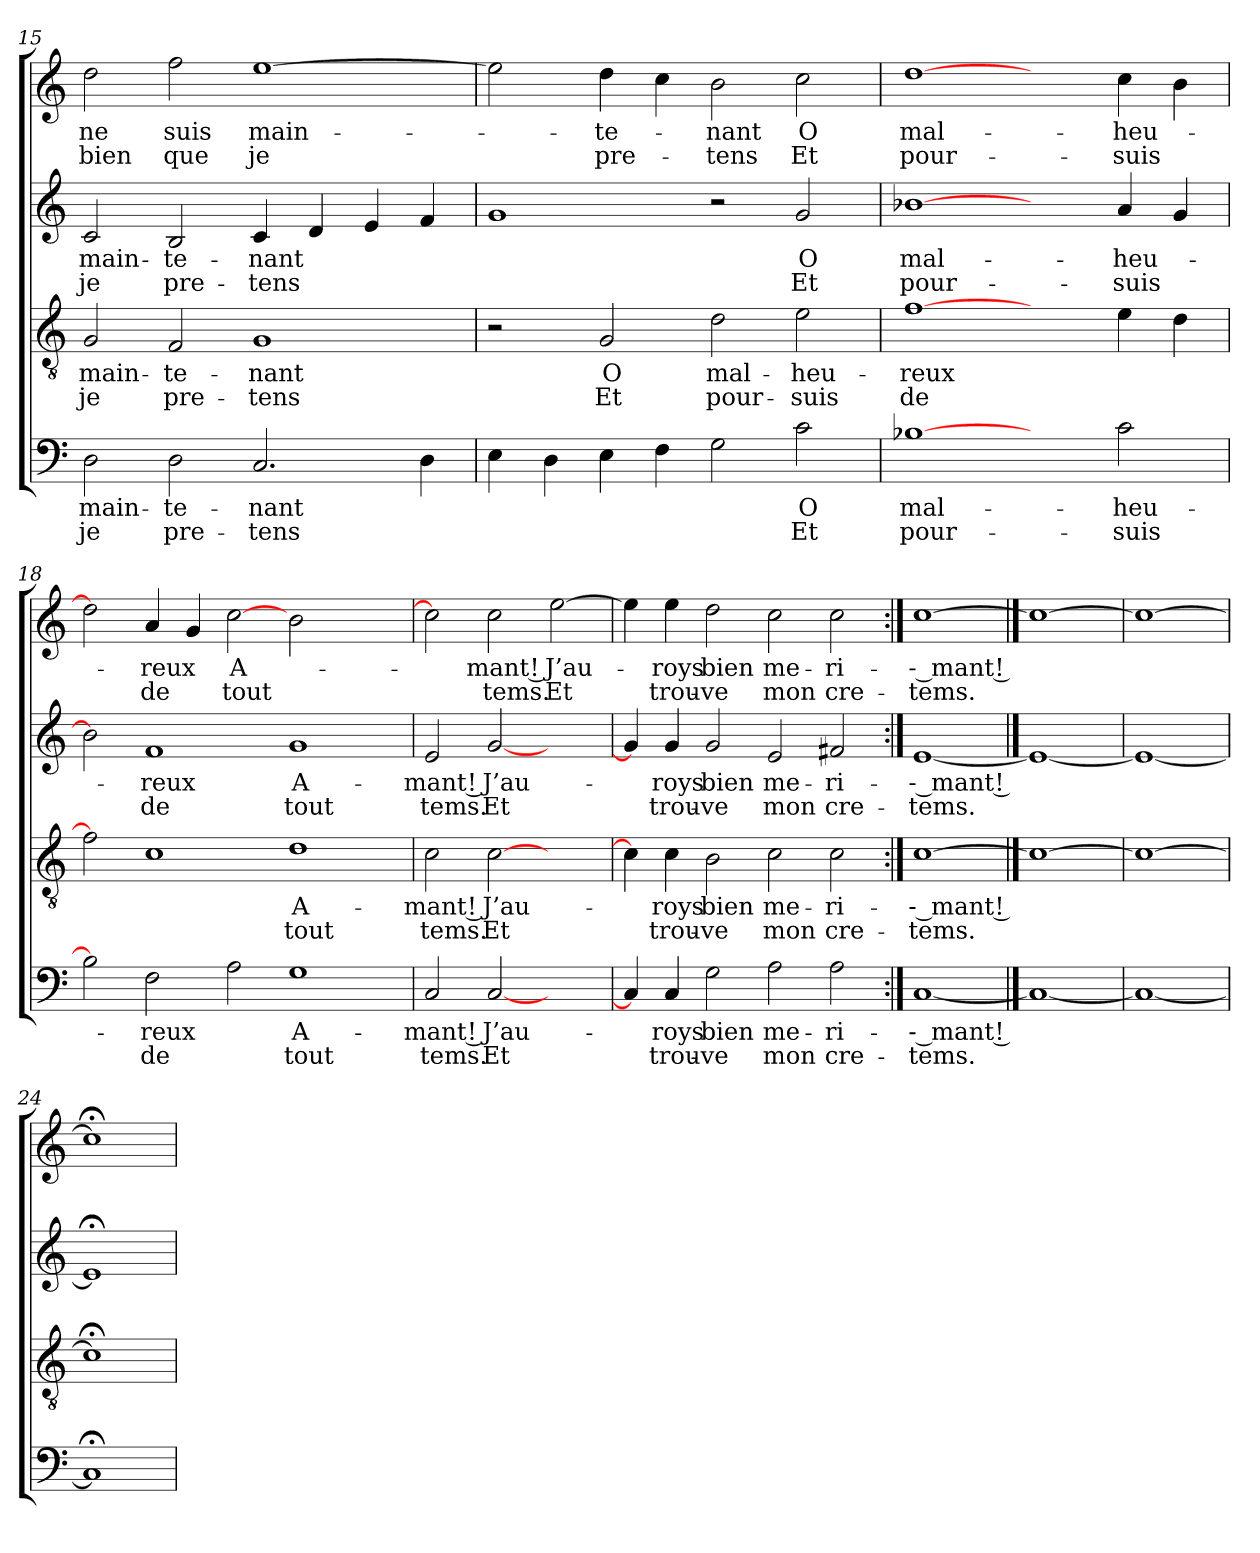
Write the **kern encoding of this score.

**kern	**text	**text	**kern	**text	**text	**kern	**text	**text	**kern	**text	**text
*part4	*part4	*part4	*part3	*part3	*part3	*part2	*part2	*part2	*part1	*part1	*part1
*staff4	*staff4	*staff4	*staff3	*staff3	*staff3	*staff2	*staff2	*staff2	*staff1	*staff1	*staff1
*clefF4	*	*	*clefGv2	*	*	*clefG2	*	*	*clefG2	*	*
*k[]	*	*	*k[]	*	*	*k[]	*	*	*k[]	*	*
=15	=15	=15	=15	=15	=15	=15	=15	=15	=15	=15	=15
2D	main-	je	2G	main-	je	2c	main-	je	2dd	ne	bien
2D	-te-	pre-	2F	-te-	pre-	2B	-te-	pre-	2ff	suis	que
2.C	-nant	-tens	1G	-nant	-tens	4c	-nant	-tens	[1ee	main-	je
.	.	.	.	.	.	4d	.	.	.	.	.
.	.	.	.	.	.	4e	.	.	.	.	.
4D	.	.	.	.	.	4f	.	.	.	.	.
=16	=16	=16	=16	=16	=16	=16	=16	=16	=16	=16	=16
4E	.	.	2r	.	.	1g	.	.	2ee]	.	.
4D	.	.	.	.	.	.	.	.	.	.	.
4E	.	.	2G	O	Et	.	.	.	4dd	-te-	pre-
4F	.	.	.	.	.	.	.	.	4cc	.	.
2G	.	.	2d	mal-	pour-	2r	.	.	2b	-nant	-tens
2c	O	Et	2e	-heu-	-suis	2g	O	Et	2cc	O	Et
!!LO:LB:g=z
=17	=17	=17	=17	=17	=17	=17	=17	=17	=17	=17	=17
[1B-X	mal-	pour-	[1f	-reux	de	[1b-X	mal-	pour-	[1dd	mal-	pour-
2ryy	.	.	2ryy	.	.	2ryy	.	.	2ryy	.	.
2c	-heu-	-suis	4e	.	.	4a	-heu-	-suis	4cc	-heu-	-suis
.	.	.	4d	.	.	4g	.	.	4b	.	.
=18	=18	=18	=18	=18	=18	=18	=18	=18	=18	=18	=18
2B-]	.	.	2f]	.	.	2b-]	.	.	2dd]	.	.
2F	-reux	de	1c	.	.	1f	-reux	de	4a	-reux	de
.	.	.	.	.	.	.	.	.	4g	.	.
2A	.	.	.	.	.	.	.	.	[2cc	A-	tout
1G	A-	tout	1d	A-	tout	1g	A-	tout	2b	.	.
.	.	.	.	.	.	.	.	.	2ryy	.	.
=19	=19	=19	=19	=19	=19	=19	=19	=19	=19	=19	=19
2C	-mant !	tems.	2c	-mant !	tems.	2e	-mant !	tems.	2cc]	.	.
[2C	J’au-	Et	[2c	J’au-	Et	[2g	J’au-	Et	2cc	-mant !	tems.
2ryy	.	.	2ryy	.	.	2ryy	.	.	[2ee	J’au-	Et
=20	=20	=20	=20	=20	=20	=20	=20	=20	=20	=20	=20
4C]	.	.	4c]	.	.	4g]	.	.	4ee]	.	.
4C	-roys	trou-	4c	-roys	trou-	4g	-roys	trou-	4ee	-roys	trou-
2G	bien	-ve	2B	bien	-ve	2g	bien	-ve	2dd	bien	-ve
2A	me-	mon	2c	me-	mon	2e	me-	mon	2cc	me-	mon
2A	-ri-	cre-	2c	-ri-	cre-	2f#X	-ri-	cre-	2cc	-ri-	cre-
=21:|!	=21:|!	=21:|!	=21:|!	=21:|!	=21:|!	=21:|!	=21:|!	=21:|!	=21:|!	=21:|!	=21:|!
[1C	-- mant !	-tems.	[1c	-- mant !	-tems.	[1e	-- mant !	-tems.	[1cc	-- mant !	-tems.
==22	==22	==22	==22	==22	==22	==22	==22	==22	==22	==22	==22
1C_	.	.	1c_	.	.	1e_	.	.	1cc_	.	.
=23	=23	=23	=23	=23	=23	=23	=23	=23	=23	=23	=23
1C_	.	.	1c_	.	.	1e_	.	.	1cc_	.	.
=24	=24	=24	=24	=24	=24	=24	=24	=24	=24	=24	=24
1C;<]	.	.	1c;<]	.	.	1e;<]	.	.	1cc;<]	.	.
=	=	=	=	=	=	=	=	=	=	=	=
*-	*-	*-	*-	*-	*-	*-	*-	*-	*-	*-	*-
